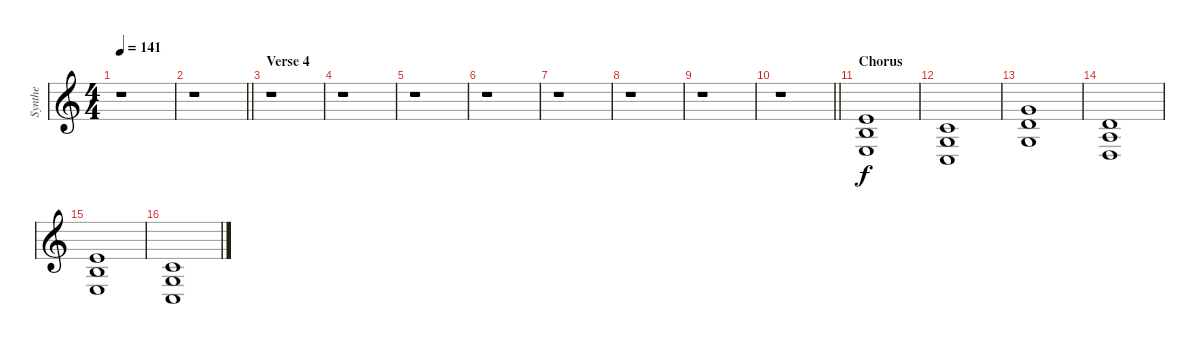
\track ("Synthe" "Synthe") {instrument pad6metallic}
\staff {score}
\tuning (E4 B3 G3 D3 A2 E2) {hide}
\ts (4 4)
\tempo 141
\clef g2
\ks c
r.1{dy f} |
\barLineRight lightlight
r.1 |
\section ("" "Verse 4")
r.1 |
r.1 |
r.1 |
r.1 |
r.1 |
r.1 |
r.1 |
\barLineRight lightlight
r.1 |
\section ("" "Chorus")
(9.3 9.4 7.5).1 |
(10.4 10.5 8.6).1 |
(12.3 12.4 10.5).1 |
(12.4 12.5 10.6).1 |
(9.3 9.4 7.5).1 |
(10.4 10.5 8.6).1
